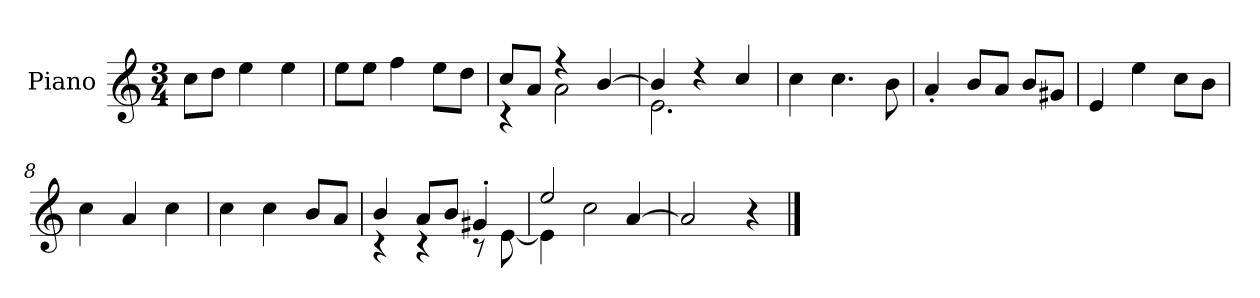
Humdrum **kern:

**kern
*part1
*staff1
*I"Piano
*I'P-no
*clefG2
*k[]
*M3/4
*MM177
=1
8cc\L
8dd\J
4ee\
4ee\
=2
8ee\L
8ee\J
4ff\
8ee\L
8dd\J
=3
*^
8cc/L	4r
8a/J	.
4r	2a\
[4b/	.
=4	=4
4b/]	2.e\
4r	.
4cc/	.
*v	*v
=5
4cc\
4.cc\
8b\
=6
4a'/
8b/L
8a/J
8b/L
8g#X/J
=7
4e/
4ee\
8cc\L
8b\J
=8
4cc\
4a/
4cc\
=9
4cc\
4cc\
8b/L
8a/J
!!LO:LB:g=z
=10
*^
4b/	4r
8a/L	4r
8b/J	.
4g#X'/	8r
.	[8e\
=11	=11
2ee/	4e\]
.	2cc\
[4a/	.
*v	*v
=12
2a/]
4r
==
*-
